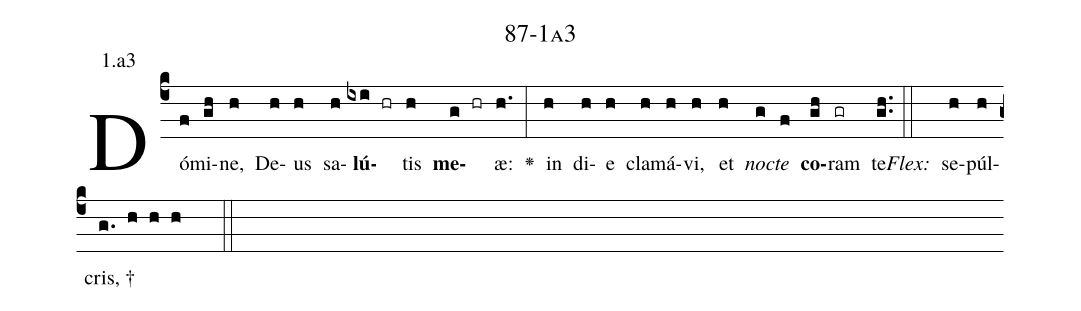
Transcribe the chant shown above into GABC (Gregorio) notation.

name: 87-1a3;
annotation: 1.a3;
%%
(c4)Dó(f)mi(gh)ne,(h) De(h)us(h) sa(h)<b>lú</b>(ixi hr)tis(h) <b>me</b>(g hr)æ:(h.) <v>\greheightstar</v>(:) in(h) di(h)e(h) cla(h)má(h)vi,(h) et(h) <i>noc</i>(g)<i>te</i>(f) <b>co</b>(gh)ram(gr) te.(gh..) (::)
<i>Flex:</i>()  se(h)púl(h)cris, †(g. h h h  ::)

%E(h) u(h) o(g) u(f) a(gh) e.(gh..) (::)
